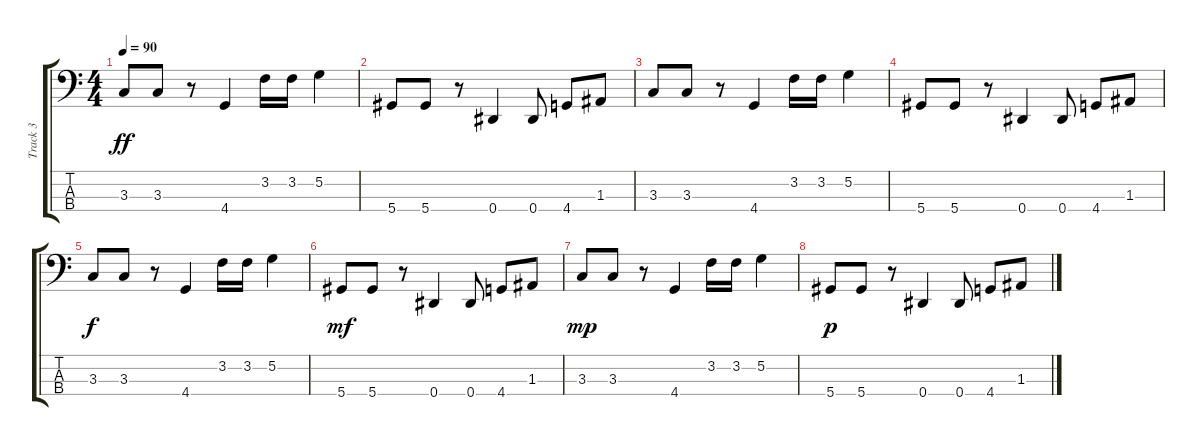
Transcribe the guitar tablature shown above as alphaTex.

\track ("Track 3" "Track 3") {instrument electricbassfinger}
\staff {score tabs}
\tuning (G2 D2 A1 Eb1) {hide}
\ts (4 4)
\tempo 90
\clef f4
\ks c
3.3.8{dy ff} 3.3.8 r.8 4.4.4 3.2.16 3.2.16 5.2.4 |
5.4.8 5.4.8 r.8 0.4.4 0.4.8 4.4.8 1.3.8 |
3.3.8 3.3.8 r.8 4.4.4 3.2.16 3.2.16 5.2.4 |
5.4.8 5.4.8 r.8 0.4.4 0.4.8 4.4.8 1.3.8 |
3.3.8{dy f} 3.3.8 r.8 4.4.4 3.2.16 3.2.16 5.2.4 |
5.4.8{dy mf} 5.4.8 r.8 0.4.4 0.4.8 4.4.8 1.3.8 |
3.3.8{dy mp} 3.3.8 r.8 4.4.4 3.2.16 3.2.16 5.2.4 |
5.4.8{dy p} 5.4.8 r.8 0.4.4 0.4.8 4.4.8 1.3.8
